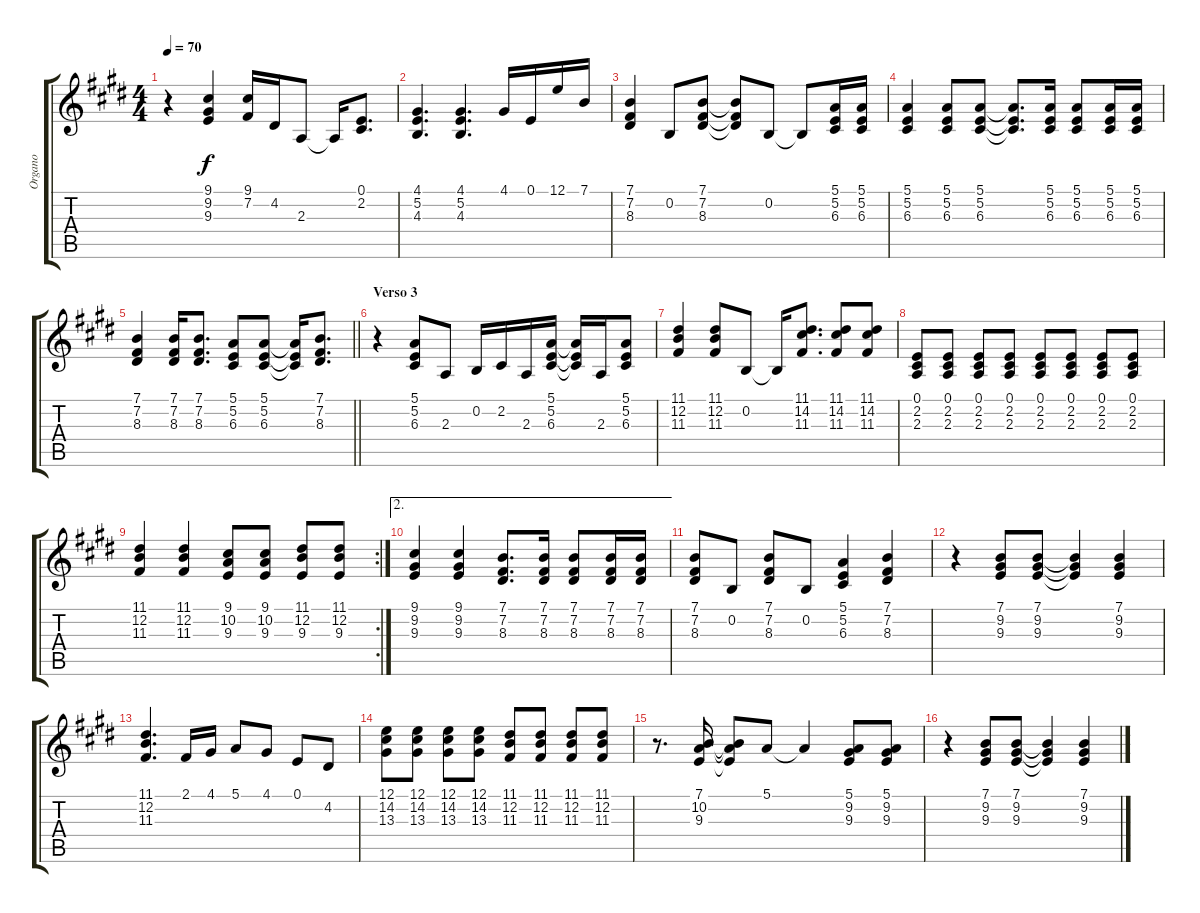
\track ("Organo" "Organo") {instrument acousticgrandpiano}
\staff {score tabs}
\tuning (E4 B3 G3 D3 A2 E2) {hide}
\ts (4 4)
\tempo 70
\clef g2
\ks e
r.4{dy f} (9.1 9.2 9.3).4 (9.1 7.2).16 4.2.16 2.3.8 2.3{t}.16 (0.1 2.2).8{d} |
(4.1 5.2 4.3).4{d} (4.1 5.2 4.3).4{d} 4.1.16 0.1.16 12.1.16 7.1.16 |
(7.1 7.2 8.3).4 0.2.8 (7.1 7.2 8.3).8 (7.1{t} 7.2{t} 8.3{t}).8 0.2.8 0.2{t}.8 (5.1 5.2 6.3).16 (5.1 5.2 6.3).16 |
(5.1 5.2 6.3).4 (5.1 5.2 6.3).8 (5.1 5.2 6.3).8 (5.1{t} 5.2{t} 6.3{t}).8{d} (5.1 5.2 6.3).16 (5.1 5.2 6.3).8 (5.1 5.2 6.3).16 (5.1 5.2 6.3).16 |
\barLineRight lightlight
(7.1 7.2 8.3).4 (7.1 7.2 8.3).16 (7.1 7.2 8.3).8{d} (5.1 5.2 6.3).8 (5.1 5.2 6.3).8 (5.1{t} 5.2{t} 6.3{t}).16 (7.1 7.2 8.3).8{d} |
\section ("" "Verso 3")
r.4 (5.1 5.2 6.3).8 2.3.8 0.2.16 2.2.16 2.3.16 (5.1 5.2 6.3).16 (5.1{t} 5.2{t} 6.3{t}).16 2.3.16 (5.1 5.2 6.3).8 |
(11.1 12.2 11.3).4 (11.1 12.2 11.3).8 0.2.8 0.2{t}.16 (11.1 14.2 11.3).8{d} (11.1 14.2 11.3).8 (11.1 14.2 11.3).8 |
(0.1 2.2 2.3).8 (0.1 2.2 2.3).8 (0.1 2.2 2.3).8 (0.1 2.2 2.3).8 (0.1 2.2 2.3).8 (0.1 2.2 2.3).8 (0.1 2.2 2.3).8 (0.1 2.2 2.3).8 |
\rc 2
(11.1 12.2 11.3).4 (11.1 12.2 11.3).4 (9.1 10.2 9.3).8 (9.1 10.2 9.3).8 (11.1 12.2 9.3).8 (11.1 12.2 9.3).8 |
\ae 2
(9.1 9.2 9.3).4 (9.1 9.2 9.3).4 (7.1 7.2 8.3).8{d} (7.1 7.2 8.3).16 (7.1 7.2 8.3).8 (7.1 7.2 8.3).16 (7.1 7.2 8.3).16 |
(7.1 7.2 8.3).8 0.2.8 (7.1 7.2 8.3).8 0.2.8 (5.1 5.2 6.3).4 (7.1 7.2 8.3).4 |
r.4 (7.1 9.2 9.3).8 (7.1 9.2 9.3).8 (7.1{t} 9.2{t} 9.3{t}).4 (7.1 9.2 9.3).4 |
(11.1 12.2 11.3).4{d} 2.1.16 4.1.16 5.1.8 4.1.8 0.1.8 4.2.8 |
(12.1 14.2 13.3).8 (12.1 14.2 13.3).8 (12.1 14.2 13.3).8 (12.1 14.2 13.3).8 (11.1 12.2 11.3).8 (11.1 12.2 11.3).8 (11.1 12.2 11.3).8 (11.1 12.2 11.3).8 |
r.8{d} (7.1 10.2 9.3).16 (7.1{t} 10.2{t} 9.3{t}).8 5.1.8 5.1{t}.4 (5.1 9.2 9.3).8 (5.1 9.2 9.3).8 |
r.4 (7.1 9.2 9.3).8 (7.1 9.2 9.3).8 (7.1{t} 9.2{t} 9.3{t}).4 (7.1 9.2 9.3).4
